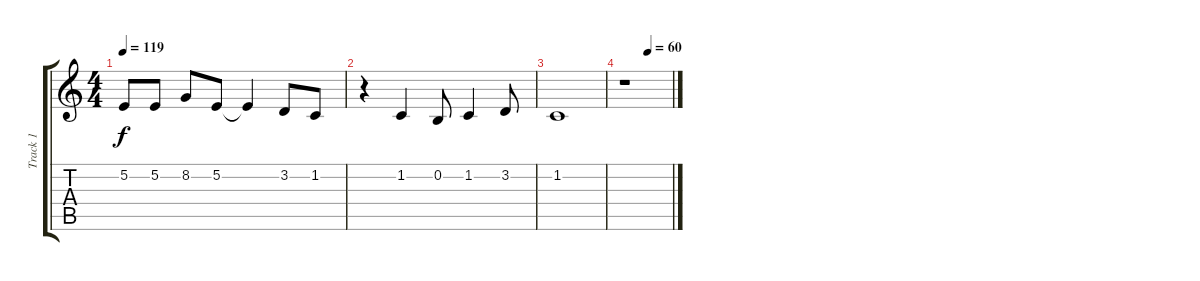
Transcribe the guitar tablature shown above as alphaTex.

\track ("Track 1" "Track 1") {instrument tenorsax}
\staff {score tabs}
\tuning (E4 B3 G3 D3 A2 E2) {hide}
\ts (4 4)
\tempo 119
\clef g2
\ks c
5.2.8{dy f} 5.2.8 8.2.8 5.2.8 5.2{t}.4 3.2.8 1.2.8 |
r.4 1.2.4 0.2.8 1.2.4 3.2.8 |
1.2.1 |
\tempo (60 0.5)
r.1
